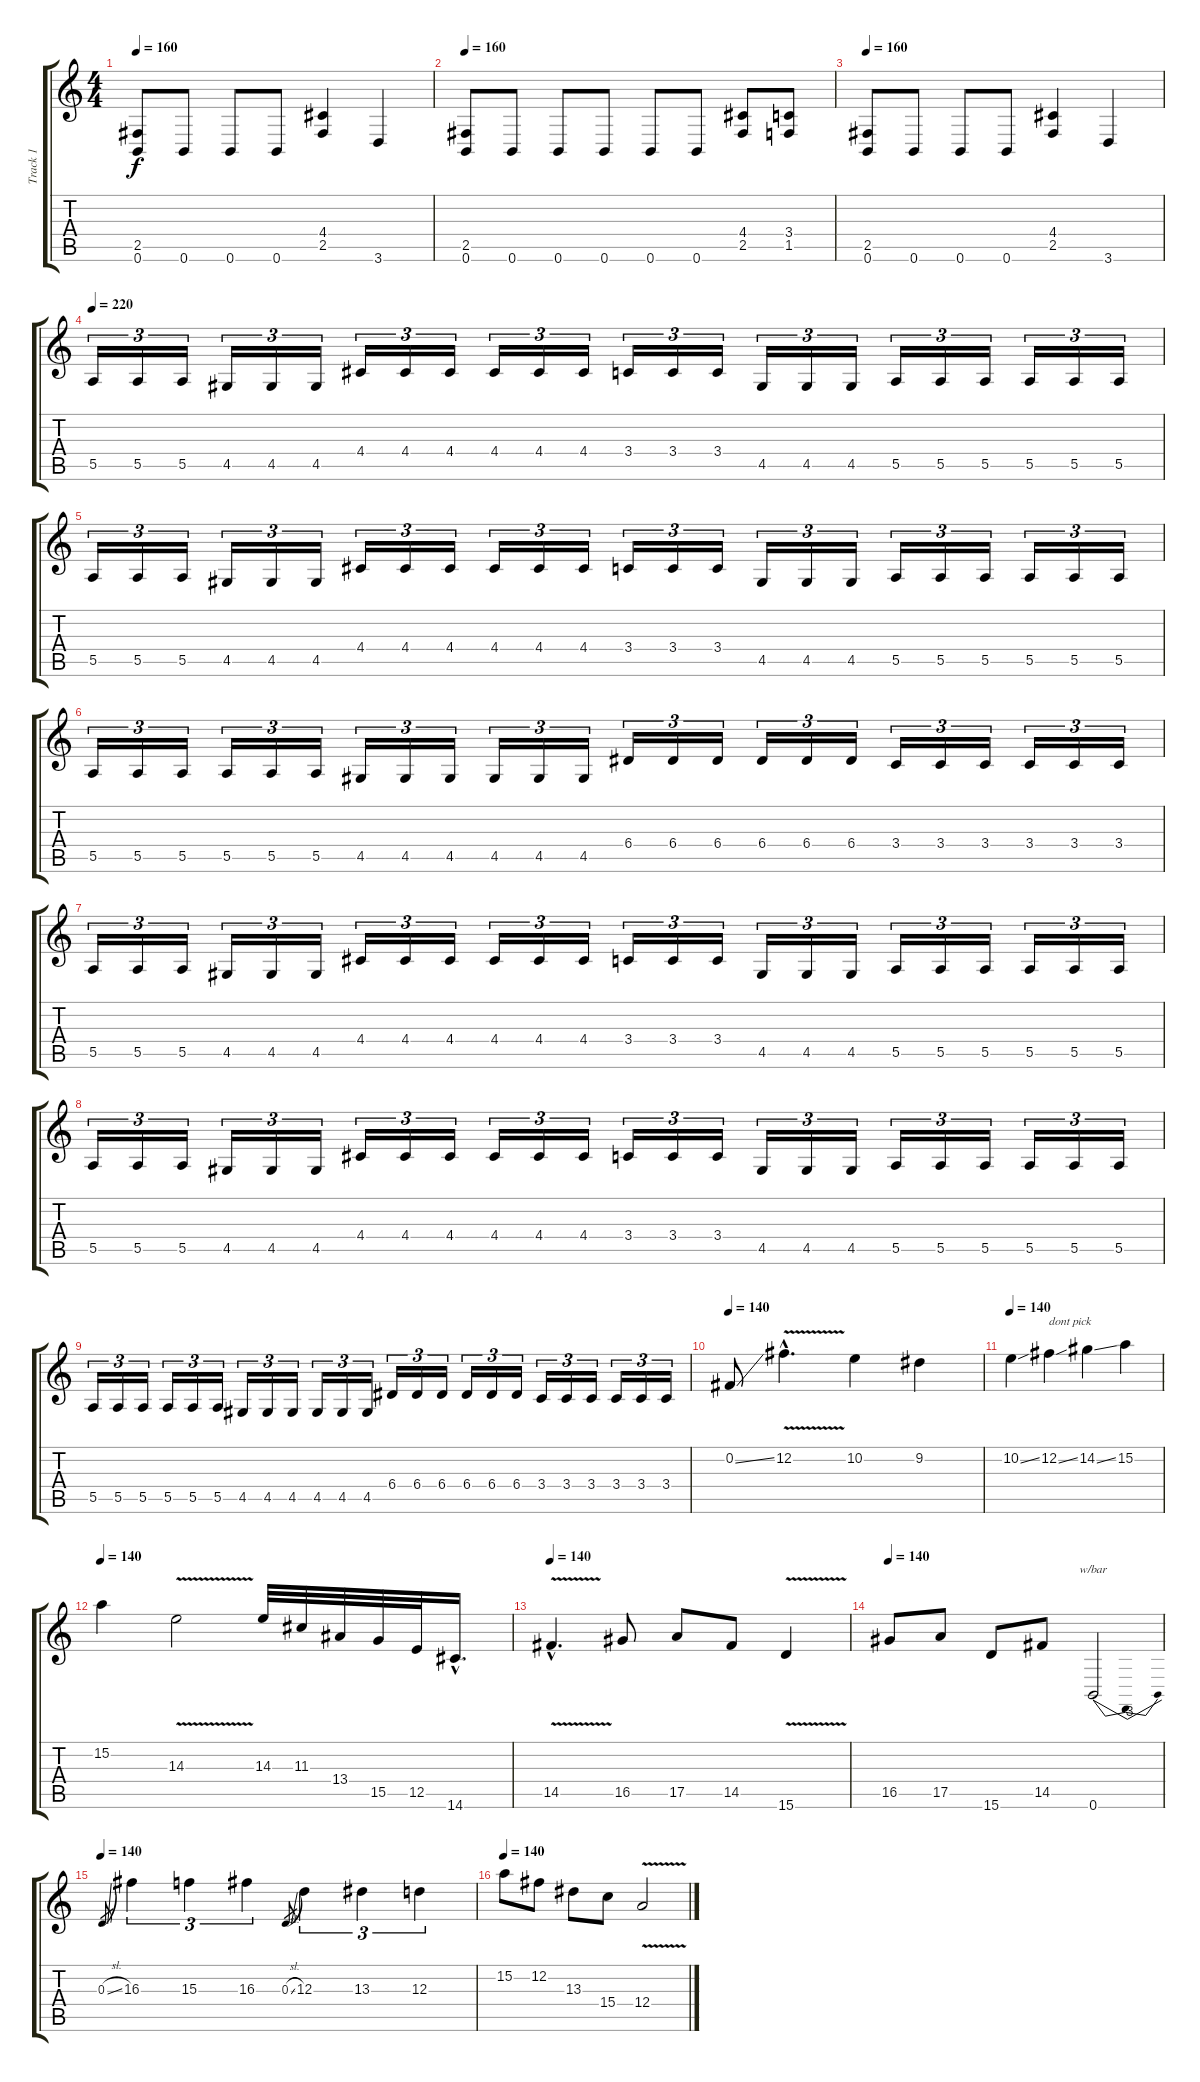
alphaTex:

\track ("Track 1" "Track 1") {instrument distortionguitar}
\staff {score tabs}
\tuning (B3 Gb3 D3 A2 E2 B1) {hide}
\ts (4 4)
\tempo 160
\clef g2
\ks c
(2.5 0.6).8{dy f} 0.6.8 0.6.8 0.6.8 (4.4 2.5).4 3.6.4 |
\tempo 160
(2.5 0.6).8 0.6.8 0.6.8 0.6.8 0.6.8 0.6.8 (4.4 2.5).8 (3.4 1.5).8 |
\tempo 160
(2.5 0.6).8 0.6.8 0.6.8 0.6.8 (4.4 2.5).4 3.6.4 |
\tempo 220
5.5.16{tu (3 2)} 5.5.16{tu (3 2)} 5.5.16{tu (3 2)} 4.5.16{tu (3 2)} 4.5.16{tu (3 2)} 4.5.16{tu (3 2)} 4.4.16{tu (3 2)} 4.4.16{tu (3 2)} 4.4.16{tu (3 2)} 4.4.16{tu (3 2)} 4.4.16{tu (3 2)} 4.4.16{tu (3 2)} 3.4.16{tu (3 2)} 3.4.16{tu (3 2)} 3.4.16{tu (3 2)} 4.5.16{tu (3 2)} 4.5.16{tu (3 2)} 4.5.16{tu (3 2)} 5.5.16{tu (3 2)} 5.5.16{tu (3 2)} 5.5.16{tu (3 2)} 5.5.16{tu (3 2)} 5.5.16{tu (3 2)} 5.5.16{tu (3 2)} |
5.5.16{tu (3 2)} 5.5.16{tu (3 2)} 5.5.16{tu (3 2)} 4.5.16{tu (3 2)} 4.5.16{tu (3 2)} 4.5.16{tu (3 2)} 4.4.16{tu (3 2)} 4.4.16{tu (3 2)} 4.4.16{tu (3 2)} 4.4.16{tu (3 2)} 4.4.16{tu (3 2)} 4.4.16{tu (3 2)} 3.4.16{tu (3 2)} 3.4.16{tu (3 2)} 3.4.16{tu (3 2)} 4.5.16{tu (3 2)} 4.5.16{tu (3 2)} 4.5.16{tu (3 2)} 5.5.16{tu (3 2)} 5.5.16{tu (3 2)} 5.5.16{tu (3 2)} 5.5.16{tu (3 2)} 5.5.16{tu (3 2)} 5.5.16{tu (3 2)} |
5.5.16{tu (3 2)} 5.5.16{tu (3 2)} 5.5.16{tu (3 2)} 5.5.16{tu (3 2)} 5.5.16{tu (3 2)} 5.5.16{tu (3 2)} 4.5.16{tu (3 2)} 4.5.16{tu (3 2)} 4.5.16{tu (3 2)} 4.5.16{tu (3 2)} 4.5.16{tu (3 2)} 4.5.16{tu (3 2)} 6.4.16{tu (3 2)} 6.4.16{tu (3 2)} 6.4.16{tu (3 2)} 6.4.16{tu (3 2)} 6.4.16{tu (3 2)} 6.4.16{tu (3 2)} 3.4.16{tu (3 2)} 3.4.16{tu (3 2)} 3.4.16{tu (3 2)} 3.4.16{tu (3 2)} 3.4.16{tu (3 2)} 3.4.16{tu (3 2)} |
5.5.16{tu (3 2)} 5.5.16{tu (3 2)} 5.5.16{tu (3 2)} 4.5.16{tu (3 2)} 4.5.16{tu (3 2)} 4.5.16{tu (3 2)} 4.4.16{tu (3 2)} 4.4.16{tu (3 2)} 4.4.16{tu (3 2)} 4.4.16{tu (3 2)} 4.4.16{tu (3 2)} 4.4.16{tu (3 2)} 3.4.16{tu (3 2)} 3.4.16{tu (3 2)} 3.4.16{tu (3 2)} 4.5.16{tu (3 2)} 4.5.16{tu (3 2)} 4.5.16{tu (3 2)} 5.5.16{tu (3 2)} 5.5.16{tu (3 2)} 5.5.16{tu (3 2)} 5.5.16{tu (3 2)} 5.5.16{tu (3 2)} 5.5.16{tu (3 2)} |
5.5.16{tu (3 2)} 5.5.16{tu (3 2)} 5.5.16{tu (3 2)} 4.5.16{tu (3 2)} 4.5.16{tu (3 2)} 4.5.16{tu (3 2)} 4.4.16{tu (3 2)} 4.4.16{tu (3 2)} 4.4.16{tu (3 2)} 4.4.16{tu (3 2)} 4.4.16{tu (3 2)} 4.4.16{tu (3 2)} 3.4.16{tu (3 2)} 3.4.16{tu (3 2)} 3.4.16{tu (3 2)} 4.5.16{tu (3 2)} 4.5.16{tu (3 2)} 4.5.16{tu (3 2)} 5.5.16{tu (3 2)} 5.5.16{tu (3 2)} 5.5.16{tu (3 2)} 5.5.16{tu (3 2)} 5.5.16{tu (3 2)} 5.5.16{tu (3 2)} |
5.5.16{tu (3 2)} 5.5.16{tu (3 2)} 5.5.16{tu (3 2)} 5.5.16{tu (3 2)} 5.5.16{tu (3 2)} 5.5.16{tu (3 2)} 4.5.16{tu (3 2)} 4.5.16{tu (3 2)} 4.5.16{tu (3 2)} 4.5.16{tu (3 2)} 4.5.16{tu (3 2)} 4.5.16{tu (3 2)} 6.4.16{tu (3 2)} 6.4.16{tu (3 2)} 6.4.16{tu (3 2)} 6.4.16{tu (3 2)} 6.4.16{tu (3 2)} 6.4.16{tu (3 2)} 3.4.16{tu (3 2)} 3.4.16{tu (3 2)} 3.4.16{tu (3 2)} 3.4.16{tu (3 2)} 3.4.16{tu (3 2)} 3.4.16{tu (3 2)} |
\tempo 140
0.2{ss}.8 12.2{v hac}.4{d} 10.2.4 9.2.4 |
\tempo 140
10.2{ss}.4 12.2{ss}.4{txt "dont pick"} 14.2{ss}.4 15.2.4 |
\tempo 140
15.2.4 14.3{v}.2 14.3.32 11.3.32 13.4.32 15.5.32 12.5.32 14.6{hac}.16{d} |
\tempo 140
14.5{v hac}.4{d} 16.5.8 17.5.8 14.5.8 15.6{v}.4 |
\tempo 140
16.5.8 17.5.8 15.6.8 14.5.8 0.6.2{tbe (dip default 0 0 30 -12 60 0)} |
\tempo 140
0.3{sl}.8{gr} 16.3.4{tu (3 2)} 15.3.4{tu (3 2)} 16.3.4{tu (3 2)} 0.3{sl}.8{gr} 12.3.4{tu (3 2)} 13.3.4{tu (3 2)} 12.3.4{tu (3 2)} |
\tempo 140
15.2.8 12.2.8 13.3.8 15.4.8 12.4{v}.2
